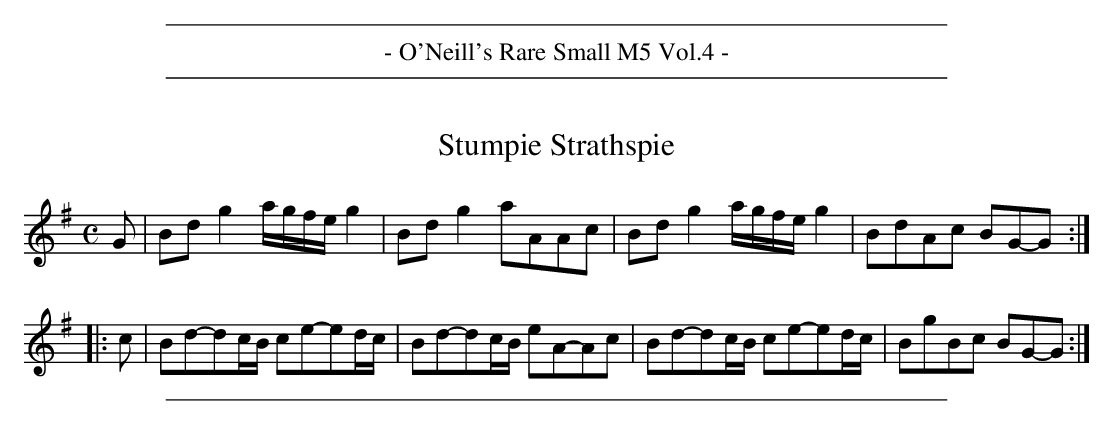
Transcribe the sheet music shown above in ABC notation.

X:1
T: Stumpie Strathspie
M: C
L: 1/8
K: G
G | Bdg2 a/g/f/e/ g2 | Bdg2 aAAc | Bdg2 a/g/f/e/ g2 | BdAc BG-G ::
c | Bd-dc/B/ ce-ed/c/ | Bd-dc/B/ eA-Ac |Bd-dc/B/ ce-ed/c/ | BgBc BG-G :|
